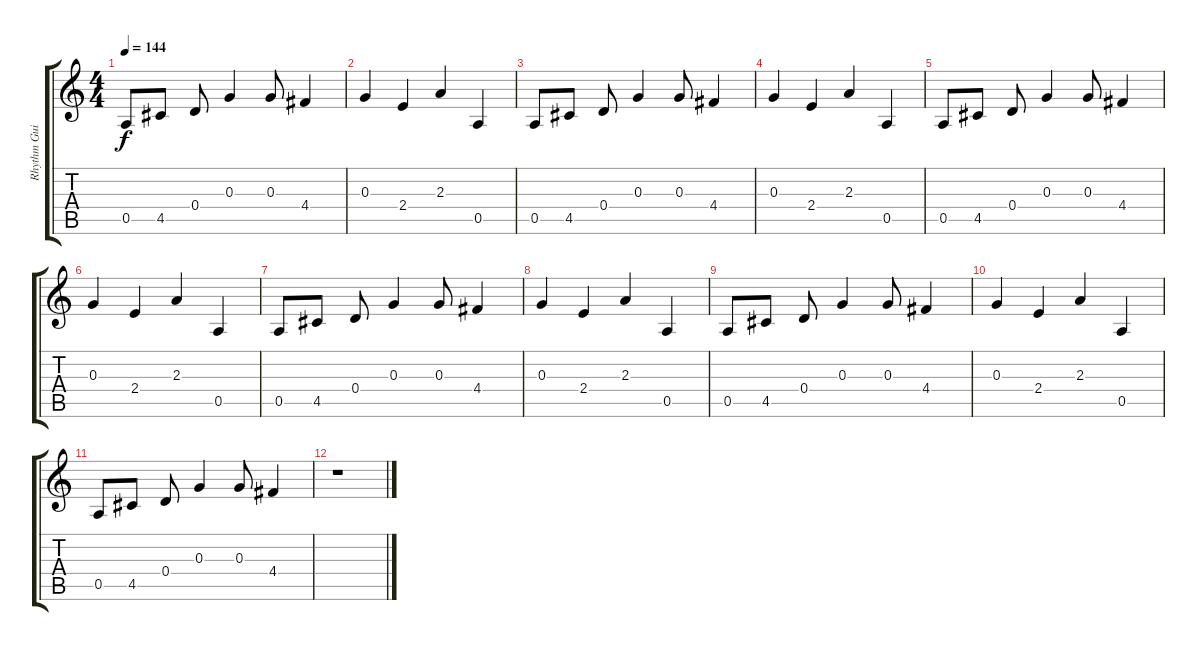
\track ("Rhythm Guitar 2" "Rhythm Gui") {instrument overdrivenguitar}
\staff {score tabs}
\tuning (E4 B3 G3 D3 A2 E2) {hide}
\ts (4 4)
\tempo 144
\clef g2
\ks c
0.5.8{dy f} 4.5.8 0.4.8 0.3.4 0.3.8 4.4.4 |
0.3.4{volume 2} 2.4.4 2.3.4 0.5.4 |
0.5.8{volume 2} 4.5.8 0.4.8 0.3.4 0.3.8 4.4.4 |
0.3.4{volume 1} 2.4.4 2.3.4 0.5.4 |
0.5.8{volume 1} 4.5.8 0.4.8 0.3.4 0.3.8 4.4.4 |
0.3.4{volume 0} 2.4.4 2.3.4 0.5.4 |
0.5.8{volume 0} 4.5.8 0.4.8 0.3.4 0.3.8 4.4.4 |
0.3.4{volume 0} 2.4.4 2.3.4 0.5.4 |
0.5.8{volume 0} 4.5.8 0.4.8 0.3.4 0.3.8 4.4.4 |
0.3.4 2.4.4 2.3.4 0.5.4 |
0.5.8 4.5.8 0.4.8 0.3.4 0.3.8 4.4.4 |
r.1
